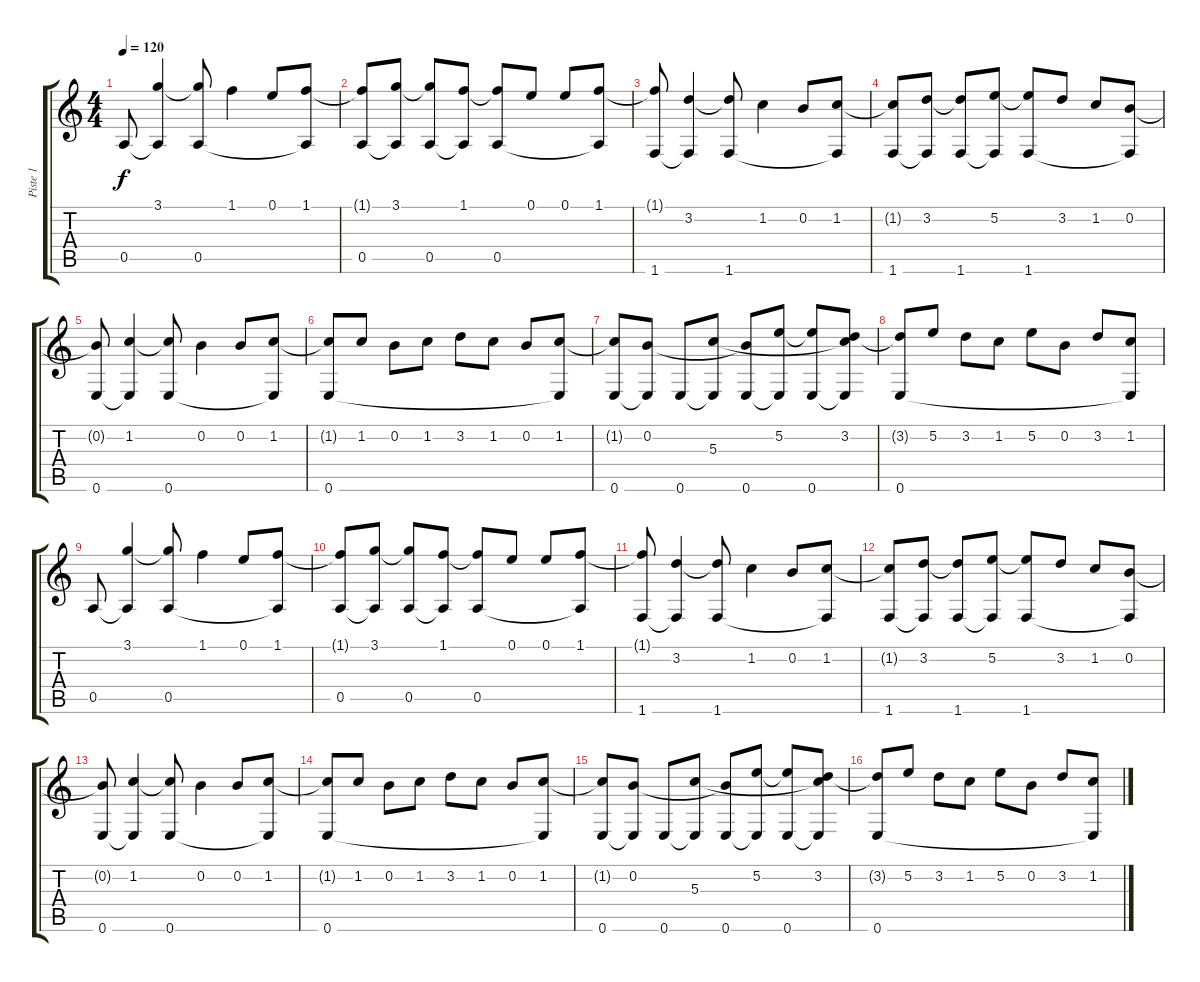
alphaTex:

\track ("Piste 1" "Piste 1") {instrument electricguitarclean}
\staff {score tabs}
\tuning (E4 B3 G3 D3 A2 E2) {hide}
\ts (4 4)
\tempo 120
\clef g2
\ks c
0.5.8{dy f} (3.1 0.5{t}).4 (3.1{t} 0.5).8 1.1.4 0.1.8 (1.1 0.5{t}).8 |
(1.1{t} 0.5).8 (3.1 0.5{t}).8 (3.1{t} 0.5).8 (1.1 0.5{t}).8 (1.1{t} 0.5).8 0.1.8 0.1.8 (1.1 0.5{t}).8 |
(1.1{t} 1.6).8 (3.2 1.6{t}).4 (3.2{t} 1.6).8 1.2.4 0.2.8 (1.2 1.6{t}).8 |
(1.2{t} 1.6).8 (3.2 1.6{t}).8 (3.2{t} 1.6).8 (5.2 1.6{t}).8 (5.2{t} 1.6).8 3.2.8 1.2.8 (0.2 1.6{t}).8 |
(0.2{t} 0.6).8 (1.2 0.6{t}).4 (1.2{t} 0.6).8 0.2.4 0.2.8 (1.2 0.6{t}).8 |
(1.2{t} 0.6).8 1.2.8 0.2.8 1.2.8 3.2.8 1.2.8 0.2.8 (1.2 0.6{t}).8 |
(1.2{t} 0.6).8 (0.2 0.6{t}).8 0.6.8 (5.3 0.6{t}).8 (0.2{t} 0.6).8 (5.2 0.6{t}).8 (5.2{t} 0.6).8 (3.2 5.3{t} 0.6{t}).8 |
(3.2{t} 0.6).8 5.2.8 3.2.8 1.2.8 5.2.8 0.2.8 3.2.8 (1.2 0.6{t}).8 |
0.5.8 (3.1 0.5{t}).4 (3.1{t} 0.5).8 1.1.4 0.1.8 (1.1 0.5{t}).8 |
(1.1{t} 0.5).8 (3.1 0.5{t}).8 (3.1{t} 0.5).8 (1.1 0.5{t}).8 (1.1{t} 0.5).8 0.1.8 0.1.8 (1.1 0.5{t}).8 |
(1.1{t} 1.6).8 (3.2 1.6{t}).4 (3.2{t} 1.6).8 1.2.4 0.2.8 (1.2 1.6{t}).8 |
(1.2{t} 1.6).8 (3.2 1.6{t}).8 (3.2{t} 1.6).8 (5.2 1.6{t}).8 (5.2{t} 1.6).8 3.2.8 1.2.8 (0.2 1.6{t}).8 |
(0.2{t} 0.6).8 (1.2 0.6{t}).4 (1.2{t} 0.6).8 0.2.4 0.2.8 (1.2 0.6{t}).8 |
(1.2{t} 0.6).8 1.2.8 0.2.8 1.2.8 3.2.8 1.2.8 0.2.8 (1.2 0.6{t}).8 |
(1.2{t} 0.6).8 (0.2 0.6{t}).8 0.6.8 (5.3 0.6{t}).8 (0.2{t} 0.6).8 (5.2 0.6{t}).8 (5.2{t} 0.6).8 (3.2 5.3{t} 0.6{t}).8 |
(3.2{t} 0.6).8 5.2.8 3.2.8 1.2.8 5.2.8 0.2.8 3.2.8 (1.2 0.6{t}).8
